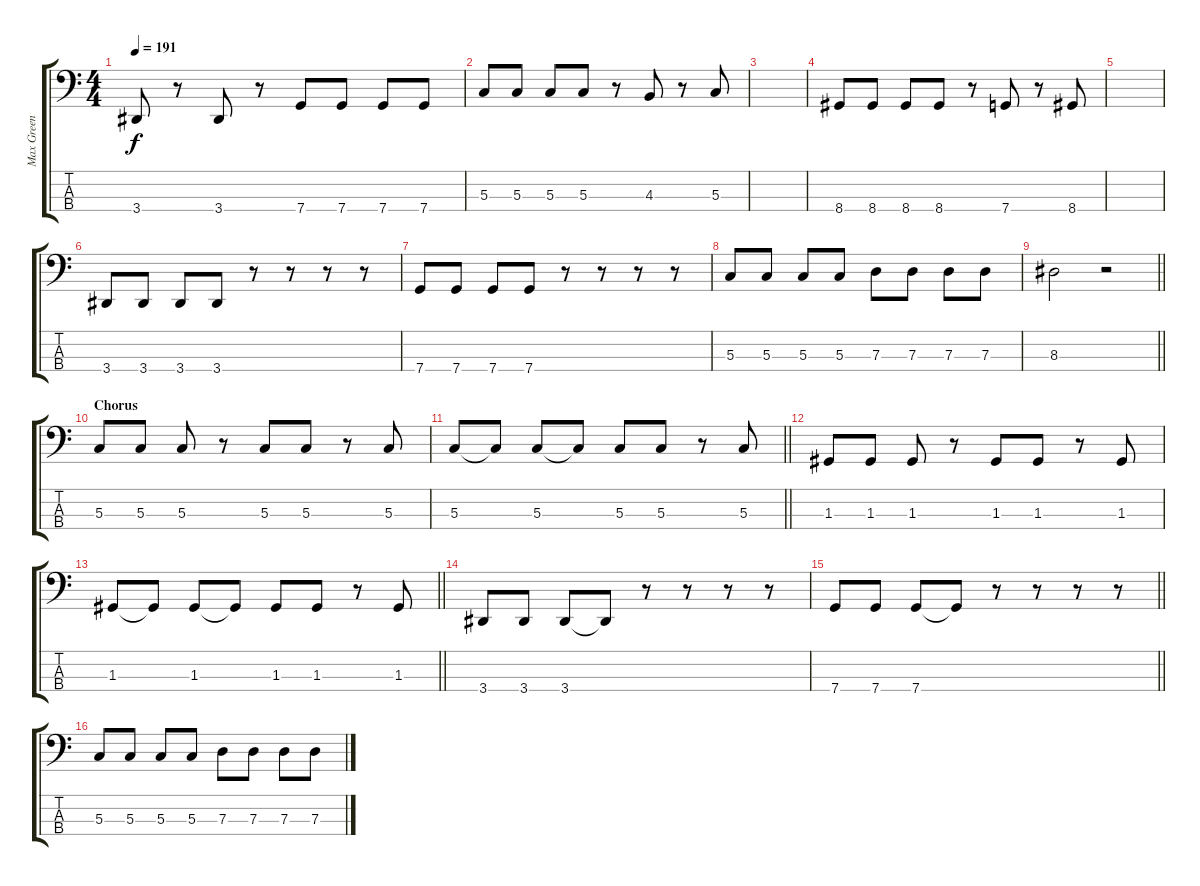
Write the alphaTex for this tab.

\track ("Max Green" "Max Green") {instrument electricbasspick}
\staff {score tabs}
\tuning (F2 C2 G1 C1) {hide}
\ts (4 4)
\tempo 191
\clef f4
\ks c
3.4.8{dy f} r.8 3.4.8 r.8 7.4.8 7.4.8 7.4.8 7.4.8 |
5.3.8 5.3.8 5.3.8 5.3.8 r.8 4.3.8 r.8 5.3.8 |
|
8.4.8 8.4.8 8.4.8 8.4.8 r.8 7.4.8 r.8 8.4.8 |
|
3.4.8 3.4.8 3.4.8 3.4.8 r.8 r.8 r.8 r.8 |
7.4.8 7.4.8 7.4.8 7.4.8 r.8 r.8 r.8 r.8 |
5.3.8 5.3.8 5.3.8 5.3.8 7.3.8 7.3.8 7.3.8 7.3.8 |
\barLineRight lightlight
8.3.2 r.2 |
\section ("" "Chorus")
5.3.8 5.3.8 5.3.8 r.8 5.3.8 5.3.8 r.8 5.3.8 |
\barLineRight lightlight
5.3.8 5.3{t}.8 5.3.8 5.3{t}.8 5.3.8 5.3.8 r.8 5.3.8 |
1.3.8 1.3.8 1.3.8 r.8 1.3.8 1.3.8 r.8 1.3.8 |
\barLineRight lightlight
1.3.8 1.3{t}.8 1.3.8 1.3{t}.8 1.3.8 1.3.8 r.8 1.3.8 |
3.4.8 3.4.8 3.4.8 3.4{t}.8 r.8 r.8 r.8 r.8 |
\barLineRight lightlight
7.4.8 7.4.8 7.4.8 7.4{t}.8 r.8 r.8 r.8 r.8 |
5.3.8 5.3.8 5.3.8 5.3.8 7.3.8 7.3.8 7.3.8 7.3.8
